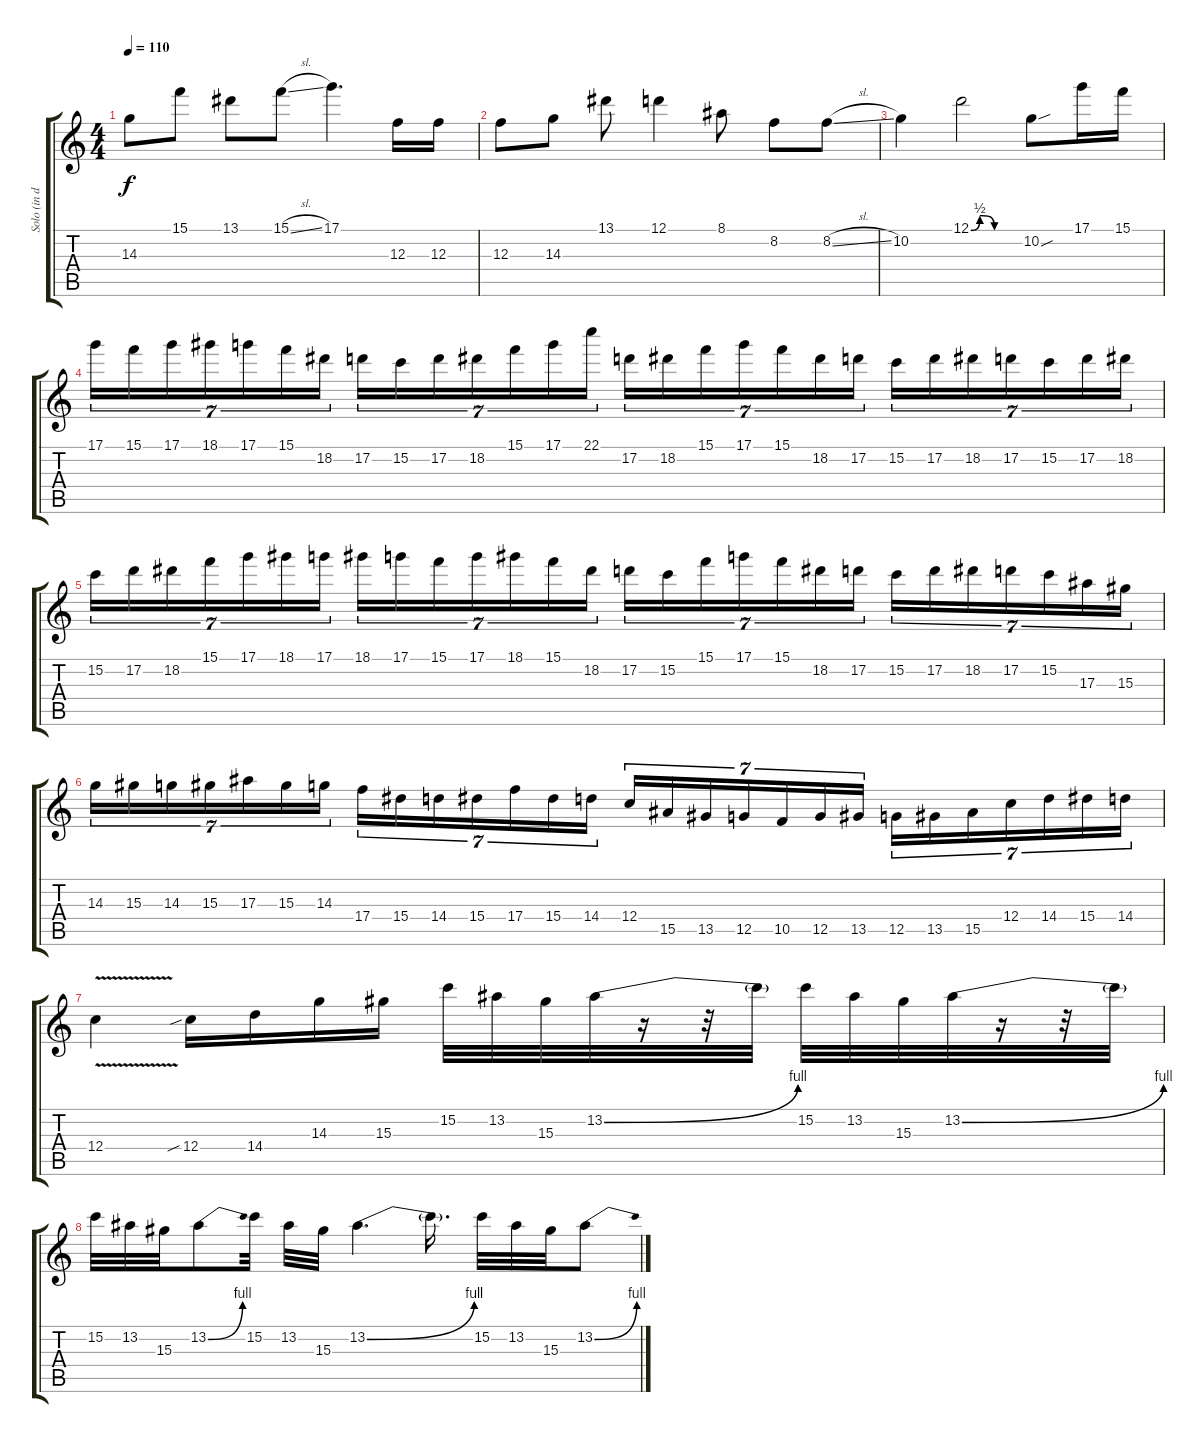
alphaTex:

\track ("Solo (in drop C)" "Solo (in d") {instrument distortionguitar}
\staff {score tabs}
\tuning (D4 A3 F3 C3 G2 C2) {hide}
\ts (4 4)
\tempo 110
\clef g2
\ks c
14.3{t}.8{dy f} 15.1.8 13.1.8 15.1{sl}.8 17.1.4{d} 12.3.16 12.3.16 |
12.3.8 14.3.8 13.1.8 12.1.4 8.1.8 8.2.8 8.2{sl}.8 |
10.2.4 12.1{be (custom 0 0 11 2 15 2 29 0 44 0 60 0)}.2 10.2{sou}.8 17.1.16 15.1.16 |
17.1.16{tu (7 4)} 15.1.16{tu (7 4)} 17.1.16{tu (7 4)} 18.1.16{tu (7 4)} 17.1.16{tu (7 4)} 15.1.16{tu (7 4)} 18.2.16{tu (7 4)} 17.2.16{tu (7 4)} 15.2.16{tu (7 4)} 17.2.16{tu (7 4)} 18.2.16{tu (7 4)} 15.1.16{tu (7 4)} 17.1.16{tu (7 4)} 22.1.16{tu (7 4)} 17.2.16{tu (7 4)} 18.2.16{tu (7 4)} 15.1.16{tu (7 4)} 17.1.16{tu (7 4)} 15.1.16{tu (7 4)} 18.2.16{tu (7 4)} 17.2.16{tu (7 4)} 15.2.16{tu (7 4)} 17.2.16{tu (7 4)} 18.2.16{tu (7 4)} 17.2.16{tu (7 4)} 15.2.16{tu (7 4)} 17.2.16{tu (7 4)} 18.2.16{tu (7 4)} |
15.2.16{tu (7 4)} 17.2.16{tu (7 4)} 18.2.16{tu (7 4)} 15.1.16{tu (7 4)} 17.1.16{tu (7 4)} 18.1.16{tu (7 4)} 17.1.16{tu (7 4)} 18.1.16{tu (7 4)} 17.1.16{tu (7 4)} 15.1.16{tu (7 4)} 17.1.16{tu (7 4)} 18.1.16{tu (7 4)} 15.1.16{tu (7 4)} 18.2.16{tu (7 4)} 17.2.16{tu (7 4)} 15.2.16{tu (7 4)} 15.1.16{tu (7 4)} 17.1.16{tu (7 4)} 15.1.16{tu (7 4)} 18.2.16{tu (7 4)} 17.2.16{tu (7 4)} 15.2.16{tu (7 4)} 17.2.16{tu (7 4)} 18.2.16{tu (7 4)} 17.2.16{tu (7 4)} 15.2.16{tu (7 4)} 17.3.16{tu (7 4)} 15.3.16{tu (7 4)} |
14.3.16{tu (7 4)} 15.3.16{tu (7 4)} 14.3.16{tu (7 4)} 15.3.16{tu (7 4)} 17.3.16{tu (7 4)} 15.3.16{tu (7 4)} 14.3.16{tu (7 4)} 17.4.16{tu (7 4)} 15.4.16{tu (7 4)} 14.4.16{tu (7 4)} 15.4.16{tu (7 4)} 17.4.16{tu (7 4)} 15.4.16{tu (7 4)} 14.4.16{tu (7 4)} 12.4.16{tu (7 4)} 15.5.16{tu (7 4)} 13.5.16{tu (7 4)} 12.5.16{tu (7 4)} 10.5.16{tu (7 4)} 12.5.16{tu (7 4)} 13.5.16{tu (7 4)} 12.5.16{tu (7 4)} 13.5.16{tu (7 4)} 15.5.16{tu (7 4)} 12.4.16{tu (7 4)} 14.4.16{tu (7 4)} 15.4.16{tu (7 4)} 14.4.16{tu (7 4)} |
12.4{v}.4 12.4{sib}.16 14.4.16 14.3.16 15.3.16 15.2.32 13.2.32 15.3.32 13.2{be (bend 0 0 60 4)}.32 r.16 r.32 13.2{t}.32 15.2.32 13.2.32 15.3.32 13.2{be (bend 0 0 60 4)}.32 r.16 r.32 13.2{t}.32 |
15.2.32 13.2.32 15.3.32 13.2{be (bend 0 0 60 4)}.8 15.2.32 13.2.32 15.3.32 13.2{be (bend 0 0 60 4)}.4{d} 13.2{t}.16{d} 15.2.32 13.2.32 15.3.32 13.2{be (bend 0 0 60 4)}.8
